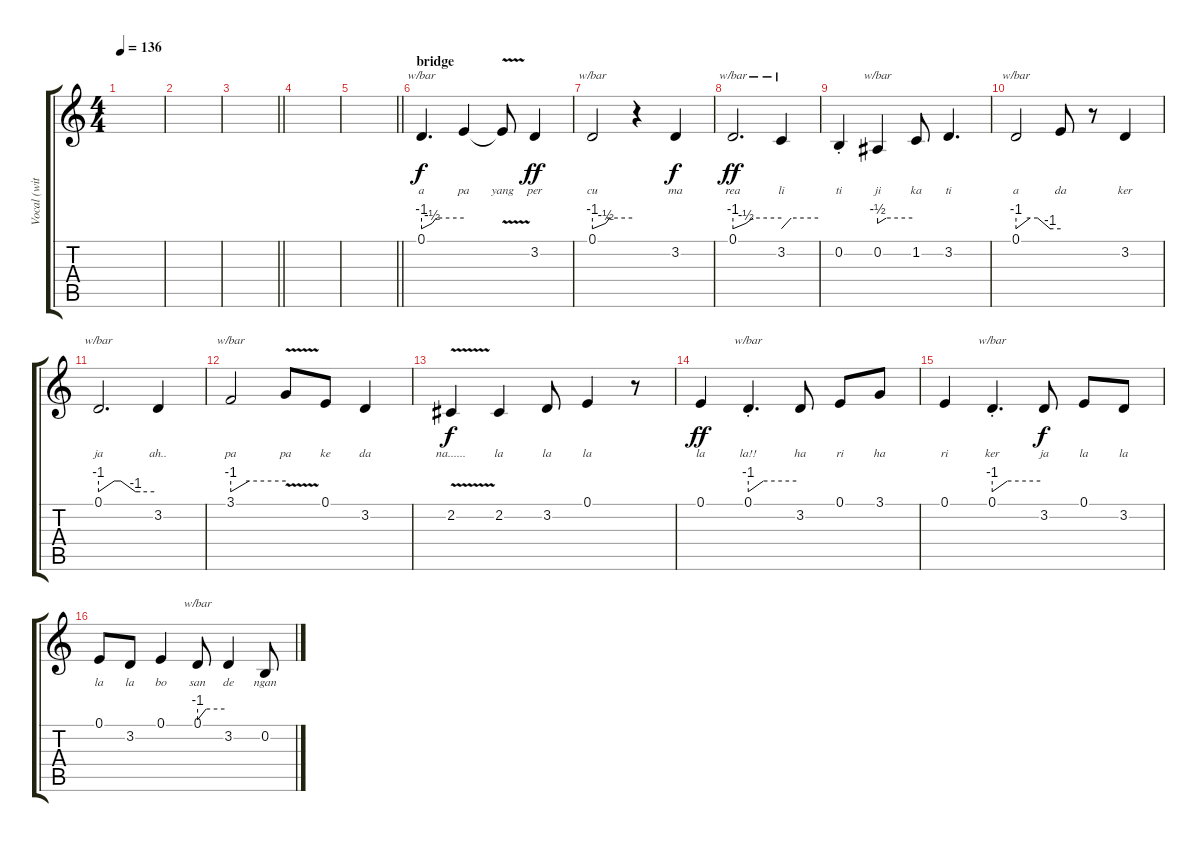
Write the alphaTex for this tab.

\track ("Vocal (with lyric)" "Vocal (wit") {instrument tenorsax}
\staff {score tabs}
\tuning (E4 B3 G3 D3 A2 E2) {hide}
\ts (4 4)
\tempo 136
\clef g2
\ks c
|
|
\barLineRight lightlight
|
|
\barLineRight lightlight
|
\section ("" "bridge")
0.1.4{d tbe (custom default 0 -4 15 -2 21 0 60 0) lyrics (0 "a") lyrics (1 "") lyrics (2 "") lyrics (3 "") lyrics (4 "")} 0.1{t}.4{lyrics (0 "pa") lyrics (1 "") lyrics (2 "") lyrics (3 "") lyrics (4 "") dy f} 0.1{v t}.8{lyrics (0 "yang") lyrics (1 "") lyrics (2 "") lyrics (3 "") lyrics (4 "")} 3.2.4{lyrics (0 "per") lyrics (1 "") lyrics (2 "") lyrics (3 "") lyrics (4 "") dy ff} |
0.1.2{tbe (custom default 0 -4 20 -2 26 0 60 0) lyrics (0 "cu") lyrics (1 "") lyrics (2 "") lyrics (3 "") lyrics (4 "")} r.4 3.2.4{lyrics (0 "ma") lyrics (1 "") lyrics (2 "") lyrics (3 "") lyrics (4 "") dy f} |
0.1.2{d tbe (custom default 0 -4 16 -2 25 0 60 0) lyrics (0 "rea") lyrics (1 "") lyrics (2 "") lyrics (3 "") lyrics (4 "") dy ff} 3.2.4{tbe (custom default 0 -4 16 0 60 0) lyrics (0 "li") lyrics (1 "") lyrics (2 "") lyrics (3 "") lyrics (4 "")} |
0.2{st}.4{lyrics (0 "ti") lyrics (1 "") lyrics (2 "") lyrics (3 "") lyrics (4 "")} 0.2.4{tbe (custom default 0 -2 15 0 60 0) lyrics (0 "ji") lyrics (1 "") lyrics (2 "") lyrics (3 "") lyrics (4 "")} 1.2.8{lyrics (0 "ka") lyrics (1 "") lyrics (2 "") lyrics (3 "") lyrics (4 "")} 3.2.4{d lyrics (0 "ti") lyrics (1 "") lyrics (2 "") lyrics (3 "") lyrics (4 "")} |
0.1.2{tbe (custom default 0 -4 19 0 29 0 46 -4 60 -4) lyrics (0 "a") lyrics (1 "") lyrics (2 "") lyrics (3 "") lyrics (4 "")} 0.1{t}.8{lyrics (0 "da") lyrics (1 "") lyrics (2 "") lyrics (3 "") lyrics (4 "")} r.8 3.2.4{lyrics (0 "ker") lyrics (1 "") lyrics (2 "") lyrics (3 "") lyrics (4 "")} |
0.1.2{d tbe (custom default 0 -4 17 0 24 0 40 -4 45 -4 60 -4) lyrics (0 "ja") lyrics (1 "") lyrics (2 "") lyrics (3 "") lyrics (4 "")} 3.2.4{lyrics (0 "ah..") lyrics (1 "") lyrics (2 "") lyrics (3 "") lyrics (4 "")} |
3.1.2{tbe (custom default 0 -4 20 0 60 0) lyrics (0 "pa") lyrics (1 "") lyrics (2 "") lyrics (3 "") lyrics (4 "")} 3.1{v t}.8{lyrics (0 "pa") lyrics (1 "") lyrics (2 "") lyrics (3 "") lyrics (4 "")} 0.1.8{lyrics (0 "ke") lyrics (1 "") lyrics (2 "") lyrics (3 "") lyrics (4 "")} 3.2.4{lyrics (0 "da") lyrics (1 "") lyrics (2 "") lyrics (3 "") lyrics (4 "")} |
2.2{v}.4{lyrics (0 "na......") lyrics (1 "") lyrics (2 "") lyrics (3 "") lyrics (4 "") dy f} 2.2.4{lyrics (0 "la") lyrics (1 "") lyrics (2 "") lyrics (3 "") lyrics (4 "")} 3.2.8{lyrics (0 "la") lyrics (1 "") lyrics (2 "") lyrics (3 "") lyrics (4 "")} 0.1.4{lyrics (0 "la") lyrics (1 "") lyrics (2 "") lyrics (3 "") lyrics (4 "")} r.8 |
0.1.4{lyrics (0 "la") lyrics (1 "") lyrics (2 "") lyrics (3 "") lyrics (4 "") dy ff} 0.1{st}.4{d tbe (custom default 0 -4 19 0 60 0) lyrics (0 "la!!") lyrics (1 "") lyrics (2 "") lyrics (3 "") lyrics (4 "")} 3.2.8{lyrics (0 "ha") lyrics (1 "") lyrics (2 "") lyrics (3 "") lyrics (4 "")} 0.1.8{lyrics (0 "ri") lyrics (1 "") lyrics (2 "") lyrics (3 "") lyrics (4 "")} 3.1.8{lyrics (0 "ha") lyrics (1 "") lyrics (2 "") lyrics (3 "") lyrics (4 "")} |
0.1.4{lyrics (0 "ri") lyrics (1 "") lyrics (2 "") lyrics (3 "") lyrics (4 "")} 0.1{st}.4{d tbe (custom default 0 -4 19 0 60 0) lyrics (0 "ker") lyrics (1 "") lyrics (2 "") lyrics (3 "") lyrics (4 "")} 3.2.8{lyrics (0 "ja") lyrics (1 "") lyrics (2 "") lyrics (3 "") lyrics (4 "") dy f} 0.1.8{lyrics (0 "la") lyrics (1 "") lyrics (2 "") lyrics (3 "") lyrics (4 "")} 3.2.8{lyrics (0 "la") lyrics (1 "") lyrics (2 "") lyrics (3 "") lyrics (4 "")} |
0.1.8{lyrics (0 "la") lyrics (1 "") lyrics (2 "") lyrics (3 "") lyrics (4 "")} 3.2.8{lyrics (0 "la") lyrics (1 "") lyrics (2 "") lyrics (3 "") lyrics (4 "")} 0.1.4{lyrics (0 "bo") lyrics (1 "") lyrics (2 "") lyrics (3 "") lyrics (4 "")} 0.1.8{tbe (custom default 0 -4 19 0 60 0) lyrics (0 "san") lyrics (1 "") lyrics (2 "") lyrics (3 "") lyrics (4 "")} 3.2.4{lyrics (0 "de") lyrics (1 "") lyrics (2 "") lyrics (3 "") lyrics (4 "")} 0.2.8{lyrics (0 "ngan") lyrics (1 "") lyrics (2 "") lyrics (3 "") lyrics (4 "")}
